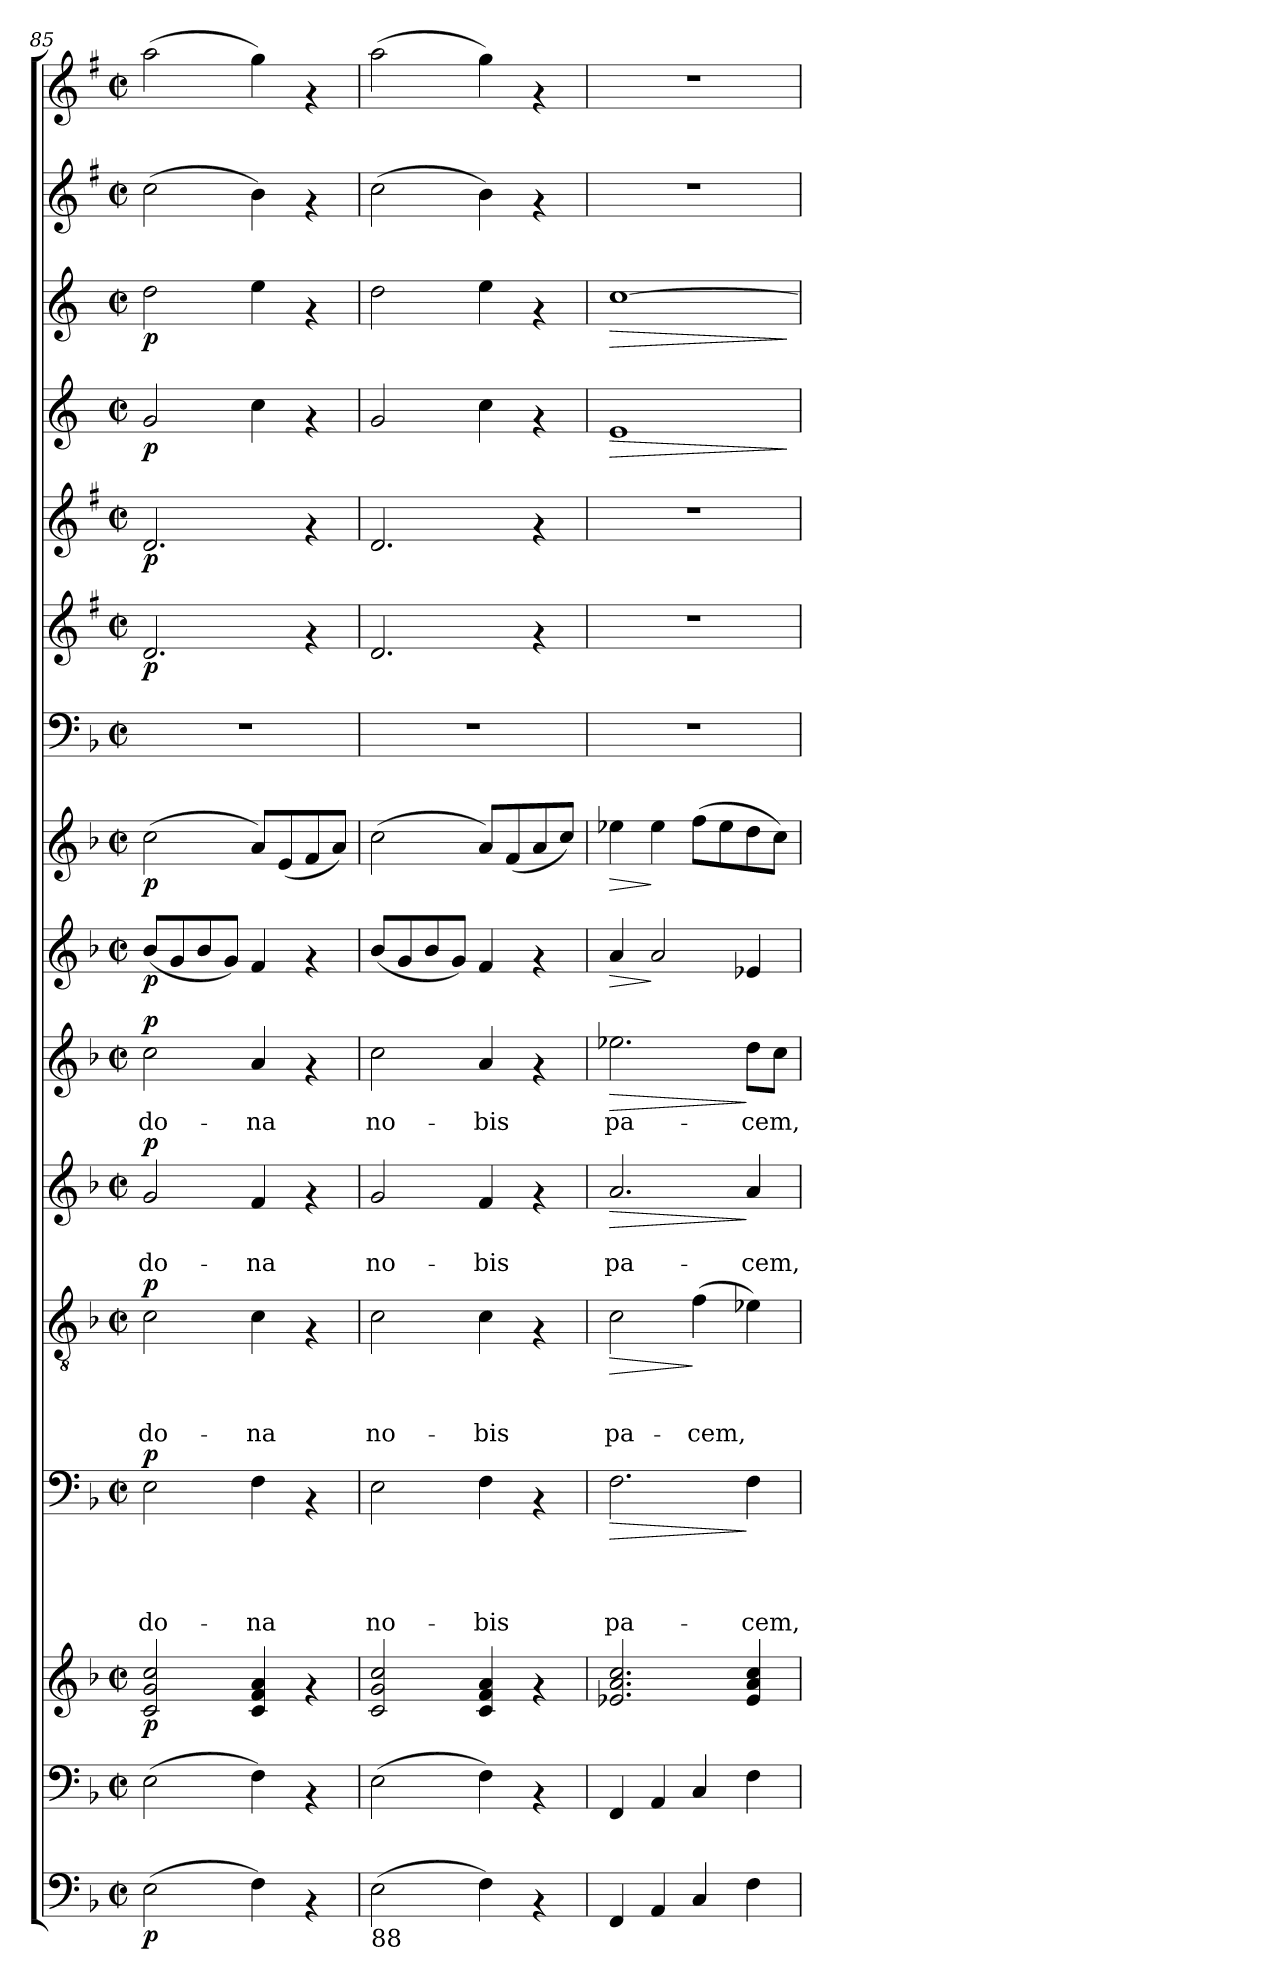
**kern	**dynam	**kern	**kern	**dynam	**kern	**text	**text	**text	**text	**dynam	**kern	**text	**text	**text	**dynam	**kern	**text	**text	**dynam	**kern	**text	**dynam	**kern	**dynam	**kern	**dynam	**kern	**kern	**dynam	**kern	**dynam	**kern	**dynam	**kern	**dynam	**kern	**kern
*part16	*part16	*part15	*part14	*part14	*part13	*part13	*part13	*part13	*part13	*part13	*part12	*part12	*part12	*part12	*part12	*part11	*part11	*part11	*part11	*part10	*part10	*part10	*part9	*part9	*part8	*part8	*part7	*part6	*part6	*part5	*part5	*part4	*part4	*part3	*part3	*part2	*part1
*staff16	*staff16	*staff15	*staff14	*staff14	*staff13	*staff13	*staff13	*staff13	*staff13	*staff13	*staff12	*staff12	*staff12	*staff12	*staff12	*staff11	*staff11	*staff11	*staff11	*staff10	*staff10	*staff10	*staff9	*staff9	*staff8	*staff8	*staff7	*staff6	*staff6	*staff5	*staff5	*staff4	*staff4	*staff3	*staff3	*staff2	*staff1
*clefF4	*	*clefF4	*clefG2	*	*clefF4	*	*	*	*	*	*clefGv2	*	*	*	*	*clefG2	*	*	*	*clefG2	*	*	*clefG2	*	*clefG2	*	*clefF4	*clefG2	*	*clefG2	*	*clefG2	*	*clefG2	*	*clefG2	*clefG2
*	*	*	*	*	*	*	*	*	*	*	*	*	*	*	*	*	*	*	*	*	*	*	*	*	*	*	*	*ITrd1c2	*	*ITrd1c2	*	*ITrd-3c-5	*	*ITrd-3c-5	*	*ITrd1c2	*ITrd1c2
*k[b-]	*	*k[b-]	*k[b-]	*	*k[b-]	*	*	*	*	*	*k[b-]	*	*	*	*	*k[b-]	*	*	*	*k[b-]	*	*	*k[b-]	*	*k[b-]	*	*k[b-]	*k[b-]	*	*k[b-]	*	*k[b-]	*	*k[b-]	*	*k[b-]	*k[b-]
*F:	*	*F:	*F:	*	*F:	*	*	*	*	*	*F:	*	*	*	*	*F:	*	*	*	*F:	*	*	*F:	*	*F:	*	*F:	*F:	*	*F:	*	*F:	*	*F:	*	*F:	*F:
*M2/2	*	*M2/2	*M2/2	*	*M2/2	*	*	*	*	*	*M2/2	*	*	*	*	*M2/2	*	*	*	*M2/2	*	*	*M2/2	*	*M2/2	*	*M2/2	*M2/2	*	*M2/2	*	*M2/2	*	*M2/2	*	*M2/2	*M2/2
*met(c|)	*	*met(c|)	*met(c|)	*	*met(c|)	*	*	*	*	*	*met(c|)	*	*	*	*	*met(c|)	*	*	*	*met(c|)	*	*	*met(c|)	*	*met(c|)	*	*met(c|)	*met(c|)	*	*met(c|)	*	*met(c|)	*	*met(c|)	*	*met(c|)	*met(c|)
=85	=85	=85	=85	=85	=85	=85	=85	=85	=85	=85	=85	=85	=85	=85	=85	=85	=85	=85	=85	=85	=85	=85	=85	=85	=85	=85	=85	=85	=85	=85	=85	=85	=85	=85	=85	=85	=85
!	!LO:DY:b	!	!	!LO:DY:b	!	!	!	!	!LO:LY:b	!LO:DY:a	!	!	!	!LO:LY:b	!LO:DY:a	!	!	!LO:LY:b	!LO:DY:a	!	!LO:LY:b	!LO:DY:a	!	!LO:DY:b	!	!LO:DY:b	!	!	!LO:DY:b	!	!LO:DY:b	!	!LO:DY:b	!	!LO:DY:b	!	!
(>2E\	p	(>2E\	2c/ 2g/ 2cc/	p	2E\	.	.	.	do-	p	2c\	.	.	do-	p	2g/	.	do-	p	2cc\	do-	p	(<8b-/L	p	(>2cc\	p	1r	2.c/	p	2.c/	p	2cc/	p	2gg\	p	(>2b-\	(>2gg\
.	.	.	.	.	.	.	.	.	.	.	.	.	.	.	.	.	.	.	.	.	.	.	8g/	.	.	.	.	.	.	.	.	.	.	.	.	.	.
.	.	.	.	.	.	.	.	.	.	.	.	.	.	.	.	.	.	.	.	.	.	.	8b-/	.	.	.	.	.	.	.	.	.	.	.	.	.	.
.	.	.	.	.	.	.	.	.	.	.	.	.	.	.	.	.	.	.	.	.	.	.	8g/J)	.	.	.	.	.	.	.	.	.	.	.	.	.	.
!	!	!	!	!	!	!	!	!	!LO:LY:b	!	!	!	!	!LO:LY:b	!	!	!	!LO:LY:b	!	!	!LO:LY:b	!	!	!	!	!	!	!	!	!	!	!	!	!	!	!	!
4F\)	.	4F\)	4c/ 4f/ 4a/	.	4F\	.	.	.	-na	.	4c\	.	.	-na	.	4f/	.	-na	.	4a/	-na	.	4f/	.	8a/L)	.	.	.	.	.	.	4ff\	.	4aa\	.	4a\)	4ff\)
.	.	.	.	.	.	.	.	.	.	.	.	.	.	.	.	.	.	.	.	.	.	.	.	.	(<8e/	.	.	.	.	.	.	.	.	.	.	.	.
4rAA	.	4rAA	4rf	.	4rAA	.	.	.	.	.	4rF	.	.	.	.	4rf	.	.	.	4rf	.	.	4rf	.	8f/	.	.	4rf	.	4rf	.	4rf	.	4rf	.	4rf	4rf
.	.	.	.	.	.	.	.	.	.	.	.	.	.	.	.	.	.	.	.	.	.	.	.	.	8a/J)	.	.	.	.	.	.	.	.	.	.	.	.
=86	=86	=86	=86	=86	=86	=86	=86	=86	=86	=86	=86	=86	=86	=86	=86	=86	=86	=86	=86	=86	=86	=86	=86	=86	=86	=86	=86	=86	=86	=86	=86	=86	=86	=86	=86	=86	=86
!LO:TX:b:t=88	!	!	!	!	!	!	!	!	!	!	!	!	!	!	!	!	!	!	!	!	!	!	!	!	!	!	!	!	!	!	!	!	!	!	!	!	!
!	!	!	!	!	!	!	!	!	!LO:LY:b	!	!	!	!	!LO:LY:b	!	!	!	!LO:LY:b	!	!	!LO:LY:b	!	!	!	!	!	!	!	!	!	!	!	!	!	!	!	!
(>2E\	.	(>2E\	2c/ 2g/ 2cc/	.	2E\	.	.	.	no-	.	2c\	.	.	no-	.	2g/	.	no-	.	2cc\	no-	.	(<8b-/L	.	(>2cc\	.	1r	2.c/	.	2.c/	.	2cc/	.	2gg\	.	(>2b-\	(>2gg\
.	.	.	.	.	.	.	.	.	.	.	.	.	.	.	.	.	.	.	.	.	.	.	8g/	.	.	.	.	.	.	.	.	.	.	.	.	.	.
.	.	.	.	.	.	.	.	.	.	.	.	.	.	.	.	.	.	.	.	.	.	.	8b-/	.	.	.	.	.	.	.	.	.	.	.	.	.	.
.	.	.	.	.	.	.	.	.	.	.	.	.	.	.	.	.	.	.	.	.	.	.	8g/J)	.	.	.	.	.	.	.	.	.	.	.	.	.	.
!	!	!	!	!	!	!	!	!	!LO:LY:b	!	!	!	!	!LO:LY:b	!	!	!	!LO:LY:b	!	!	!LO:LY:b	!	!	!	!	!	!	!	!	!	!	!	!	!	!	!	!
4F\)	.	4F\)	4c/ 4f/ 4a/	.	4F\	.	.	.	-bis	.	4c\	.	.	-bis	.	4f/	.	-bis	.	4a/	-bis	.	4f/	.	8a/L)	.	.	.	.	.	.	4ff\	.	4aa\	.	4a\)	4ff\)
.	.	.	.	.	.	.	.	.	.	.	.	.	.	.	.	.	.	.	.	.	.	.	.	.	(<8f/	.	.	.	.	.	.	.	.	.	.	.	.
4rAA	.	4rAA	4rf	.	4rAA	.	.	.	.	.	4rF	.	.	.	.	4rf	.	.	.	4rf	.	.	4rf	.	8a/	.	.	4rf	.	4rf	.	4rf	.	4rf	.	4rf	4rf
.	.	.	.	.	.	.	.	.	.	.	.	.	.	.	.	.	.	.	.	.	.	.	.	.	8cc/J)	.	.	.	.	.	.	.	.	.	.	.	.
=87	=87	=87	=87	=87	=87	=87	=87	=87	=87	=87	=87	=87	=87	=87	=87	=87	=87	=87	=87	=87	=87	=87	=87	=87	=87	=87	=87	=87	=87	=87	=87	=87	=87	=87	=87	=87	=87
!	!	!	!	!	!	!	!	!	!LO:LY:b	!LO:HP:b	!	!	!	!LO:LY:b	!LO:HP:b	!	!	!LO:LY:b	!LO:HP:b	!	!LO:LY:b	!LO:HP:b	!	!LO:HP:b	!	!LO:HP:b	!	!	!	!	!	!	!LO:HP:b	!	!LO:HP:b	!	!
4FF/	.	4FF/	2.e-X/ 2.a/ 2.cc/	.	2.F\	.	.	.	pa-	>	2c\	.	.	pa-	>	2.a/	.	pa-	>	2.ee-X\	pa-	>	4a/	>	4ee-X\	>	1r	1r	.	1r	.	1a	>	[>1ff	>	1r	1r
4AA/	.	4AA/	.	.	.	.	.	.	.	.	.	.	.	.	.	.	.	.	.	.	.	.	2a/	]	4ee-\	]	.	.	.	.	.	.	.	.	.	.	.
!	!	!	!	!	!	!	!	!	!	!	!	!	!	!LO:LY:b	!	!	!	!	!	!	!	!	!	!	!	!	!	!	!	!	!	!	!	!	!	!	!
4C/	.	4C/	.	.	.	.	.	.	.	.	(>4f\	.	.	-cem,	]	.	.	.	.	.	.	.	.	.	(>8ff\L	.	.	.	.	.	.	.	.	.	.	.	.
.	.	.	.	.	.	.	.	.	.	.	.	.	.	.	.	.	.	.	.	.	.	.	.	.	8ee-\	.	.	.	.	.	.	.	.	.	.	.	.
!	!	!	!	!	!	!	!	!	!LO:LY:b	!	!	!	!	!	!	!	!	!LO:LY:b	!	!	!LO:LY:b	!	!	!	!	!	!	!	!	!	!	!	!	!	!	!	!
4F\	.	4F\	4e-/ 4a/ 4cc/	.	4F\	.	.	.	-cem,	]	4e-X\)	.	.	.	.	4a/	.	-cem,	]	8dd\L	-cem,	]	4e-X/	.	8dd\	.	.	.	.	.	.	.	.	.	.	.	.
.	.	.	.	.	.	.	.	.	.	.	.	.	.	.	.	.	.	.	.	8cc\J	.	.	.	.	8cc\J)	.	.	.	.	.	.	.	.	.	.	.	.
.	.	.	.	.	.	.	.	.	.	.	.	.	.	.	.	.	.	.	.	.	.	.	.	.	.	.	.	.	.	.	.	.	]	.	]	.	.
=	=	=	=	=	=	=	=	=	=	=	=	=	=	=	=	=	=	=	=	=	=	=	=	=	=	=	=	=	=	=	=	=	=	=	=	=	=
*-	*-	*-	*-	*-	*-	*-	*-	*-	*-	*-	*-	*-	*-	*-	*-	*-	*-	*-	*-	*-	*-	*-	*-	*-	*-	*-	*-	*-	*-	*-	*-	*-	*-	*-	*-	*-	*-
